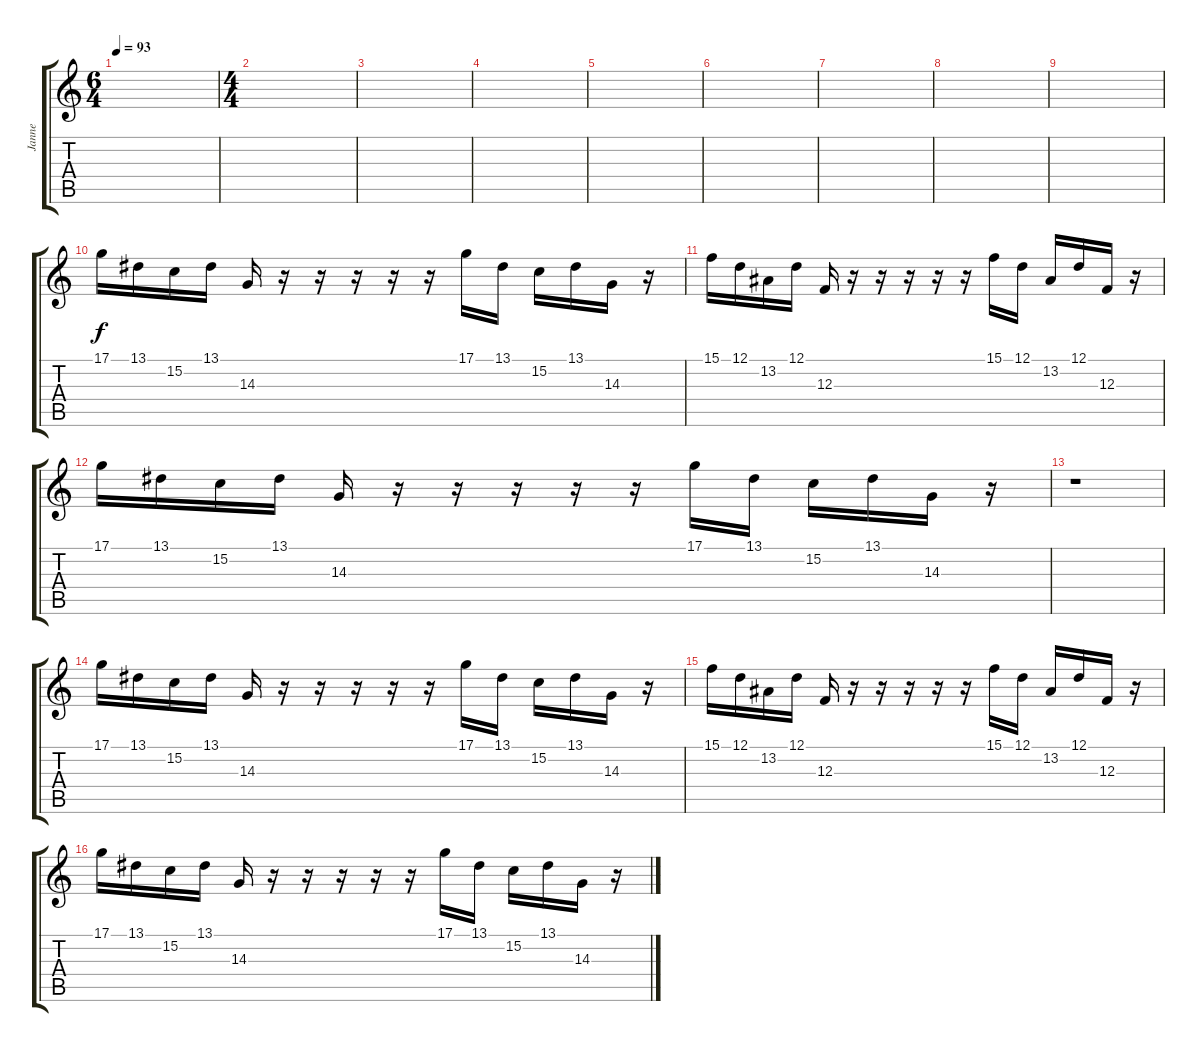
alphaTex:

\track ("Janne" "Janne") {instrument stringensemble1}
\staff {score tabs}
\tuning (D4 A3 F3 C3 G2 C2) {hide}
\ts (6 4)
\tempo 93
\clef g2
\ks c
|
\ts (4 4)
|
|
|
|
|
|
|
|
17.1.16 13.1.16 15.2.16 13.1.16 14.3.16 r.16 r.16 r.16 r.16 r.16 17.1.16 13.1.16 15.2.16 13.1.16 14.3.16 r.16 |
15.1.16 12.1.16 13.2.16 12.1.16 12.3.16 r.16 r.16 r.16 r.16 r.16 15.1.16 12.1.16 13.2.16 12.1.16 12.3.16 r.16 |
17.1.16 13.1.16 15.2.16 13.1.16 14.3.16 r.16 r.16 r.16 r.16 r.16 17.1.16 13.1.16 15.2.16 13.1.16 14.3.16 r.16 |
r.1 |
17.1.16 13.1.16 15.2.16 13.1.16 14.3.16 r.16 r.16 r.16 r.16 r.16 17.1.16 13.1.16 15.2.16 13.1.16 14.3.16 r.16 |
15.1.16 12.1.16 13.2.16 12.1.16 12.3.16 r.16 r.16 r.16 r.16 r.16 15.1.16 12.1.16 13.2.16 12.1.16 12.3.16 r.16 |
17.1.16 13.1.16 15.2.16 13.1.16 14.3.16 r.16 r.16 r.16 r.16 r.16 17.1.16 13.1.16 15.2.16 13.1.16 14.3.16 r.16
